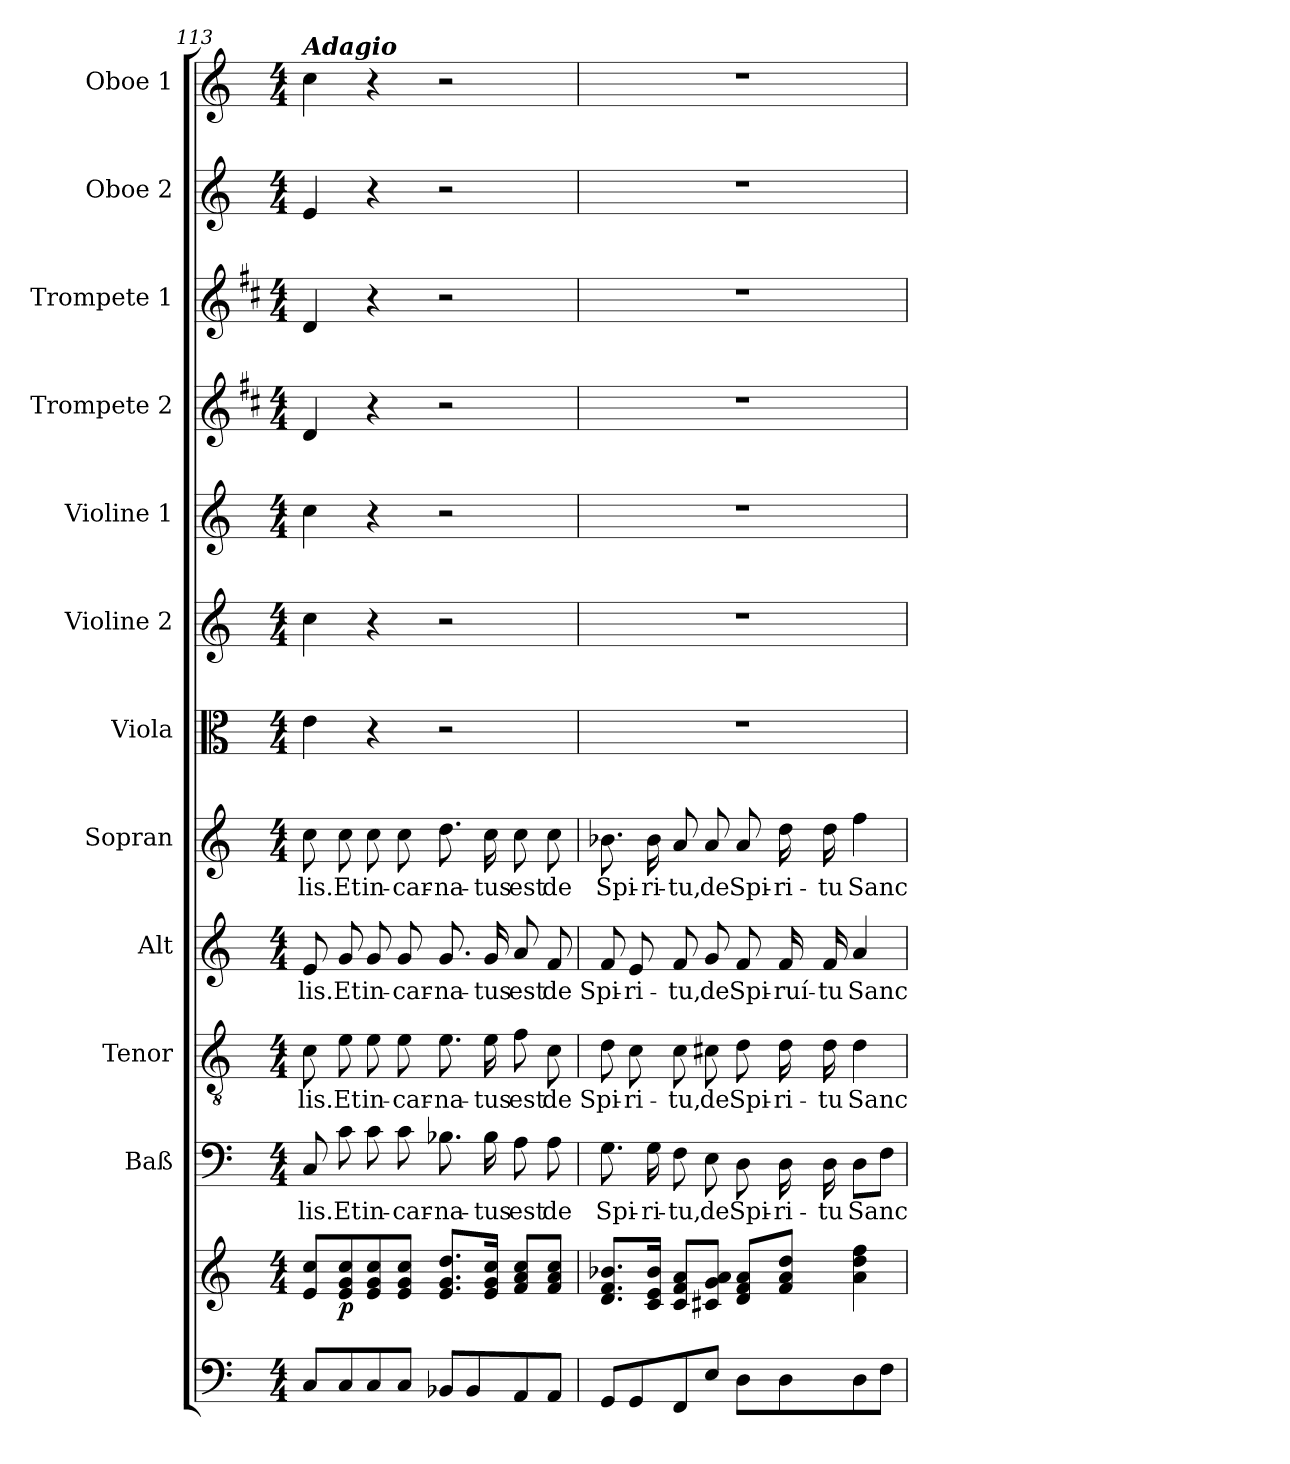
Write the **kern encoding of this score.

**kern	**kern	**dynam	**kern	**text	**kern	**text	**kern	**text	**kern	**text	**kern	**kern	**kern	**kern	**kern	**kern	**kern
*part12	*part12	*part12	*part11	*part11	*part10	*part10	*part9	*part9	*part8	*part8	*part7	*part6	*part5	*part4	*part3	*part2	*part1
*staff13	*staff12	*staff12/13	*staff11	*staff11	*staff10	*staff10	*staff9	*staff9	*staff8	*staff8	*staff7	*staff6	*staff5	*staff4	*staff3	*staff2	*staff1
*	*	*	*I"Baß	*	*I"Tenor	*	*I"Alt	*	*I"Sopran	*	*I"Viola	*I"Violine 2	*I"Violine 1	*I"Trompete 2	*I"Trompete 1	*I"Oboe 2	*I"Oboe 1
*	*	*	*I'Baß	*	*I'Ten	*	*I'Alt	*	*I'Sop	*	*I'Vla.	*I'Vln. 2	*I'Vln. 1	*I'Trp. 2	*I'Trp. 1	*I'Ob. 2	*I'Ob. 1
!!LO:PB:g=z
*clefF4	*clefG2	*	*clefF4	*	*clefGv2	*	*clefG2	*	*clefG2	*	*clefC3	*clefG2	*clefG2	*clefG2	*clefG2	*clefG2	*clefG2
*	*	*	*	*	*	*	*	*	*	*	*	*	*	*ITrd1c2	*ITrd1c2	*	*
*k[]	*k[]	*	*k[]	*	*k[]	*	*k[]	*	*k[]	*	*k[]	*k[]	*k[]	*k[]	*k[]	*k[]	*k[]
*C:	*C:	*	*C:	*	*C:	*	*C:	*	*C:	*	*C:	*C:	*C:	*C:	*C:	*C:	*C:
*M4/4	*M4/4	*	*M4/4	*	*M4/4	*	*M4/4	*	*M4/4	*	*M4/4	*M4/4	*M4/4	*M4/4	*M4/4	*M4/4	*M4/4
=113	=113	=113	=113	=113	=113	=113	=113	=113	=113	=113	=113	=113	=113	=113	=113	=113	=113
!	!	!	!	!	!	!	!	!	!	!	!	!	!	!	!	!	!LO:TX:a:Bi:t=Adagio
!	!	!	!	!LO:LY:b	!	!LO:LY:b	!	!LO:LY:b	!	!LO:LY:b	!	!	!	!	!	!	!
8C/L	8e/ 8cc/L	.	8C/	-lis.	8c\	-lis.	8e/	-lis.	8cc\	-lis.	4e\	4cc\	4cc\	4c/	4c/	4e/	4cc\
!	!	!LO:DY:b	!	!LO:LY:b	!	!LO:LY:b	!	!LO:LY:b	!	!LO:LY:b	!	!	!	!	!	!	!
8C/	8e/ 8g/ 8cc/	p	8c\	Et	8e\	Et	8g/	Et	8cc\	Et	.	.	.	.	.	.	.
!	!	!	!	!LO:LY:b	!	!LO:LY:b	!	!LO:LY:b	!	!LO:LY:b	!	!	!	!	!	!	!
8C/	8e/ 8g/ 8cc/	.	8c\	in-	8e\	in-	8g/	in-	8cc\	in-	4r	4r	4r	4r	4r	4r	4r
!	!	!	!	!LO:LY:b	!	!LO:LY:b	!	!LO:LY:b	!	!LO:LY:b	!	!	!	!	!	!	!
8C/J	8e/ 8g/ 8cc/J	.	8c\	-car-	8e\	-car-	8g/	-car-	8cc\	-car-	.	.	.	.	.	.	.
!	!	!	!	!LO:LY:b	!	!LO:LY:b	!	!LO:LY:b	!	!LO:LY:b	!	!	!	!	!	!	!
8BB-X/L	8.e/ 8.g/ 8.dd/L	.	8.B-X\	-na-	8.e\	-na-	8.g/	-na-	8.dd\	-na-	2r	2r	2r	2r	2r	2r	2r
8BB-/	.	.	.	.	.	.	.	.	.	.	.	.	.	.	.	.	.
!	!	!	!	!LO:LY:b	!	!LO:LY:b	!	!LO:LY:b	!	!LO:LY:b	!	!	!	!	!	!	!
.	16e/ 16g/ 16cc/Jk	.	16B-\	-tus	16e\	-tus	16g/	-tus	16cc\	-tus	.	.	.	.	.	.	.
!	!	!	!	!LO:LY:b	!	!LO:LY:b	!	!LO:LY:b	!	!LO:LY:b	!	!	!	!	!	!	!
8AA/	8f/ 8a/ 8cc/L	.	8A\	est	8f\	est	8a/	est	8cc\	est	.	.	.	.	.	.	.
!	!	!	!	!LO:LY:b	!	!LO:LY:b	!	!LO:LY:b	!	!LO:LY:b	!	!	!	!	!	!	!
8AA/J	8f/ 8a/ 8cc/J	.	8A\	de	8c\	de	8f/	de	8cc\	de	.	.	.	.	.	.	.
=114	=114	=114	=114	=114	=114	=114	=114	=114	=114	=114	=114	=114	=114	=114	=114	=114	=114
!	!	!	!	!LO:LY:b	!	!LO:LY:b	!	!LO:LY:b	!	!LO:LY:b	!	!	!	!	!	!	!
8GG/L	8.d/ 8.f/ 8.b-X/L	.	8.G\	Spi-	8d\	Spi-	8f/	Spi-	8.b-X\	Spi-	1r	1r	1r	1r	1r	1r	1r
!	!	!	!	!	!	!LO:LY:b	!	!LO:LY:b	!	!	!	!	!	!	!	!	!
8GG/	.	.	.	.	8c\	-ri-	8e/	-ri-	.	.	.	.	.	.	.	.	.
!	!	!	!	!LO:LY:b	!	!	!	!	!	!LO:LY:b	!	!	!	!	!	!	!
.	16c/ 16e/ 16b-/Jk	.	16G\	-ri-	.	.	.	.	16b-\	-ri-	.	.	.	.	.	.	.
!	!	!	!	!LO:LY:b	!	!LO:LY:b	!	!LO:LY:b	!	!LO:LY:b	!	!	!	!	!	!	!
8FF/	8c/ 8f/ 8a/L	.	8F\	-tu,	8c\	-tu,	8f/	-tu,	8a/	-tu,	.	.	.	.	.	.	.
!	!	!	!	!LO:LY:b	!	!LO:LY:b	!	!LO:LY:b	!	!LO:LY:b	!	!	!	!	!	!	!
8E/J	8c#X/ 8g/ 8a/J	.	8E\	de	8c#X\	de	8g/	de	8a/	de	.	.	.	.	.	.	.
!	!	!	!	!LO:LY:b	!	!LO:LY:b	!	!LO:LY:b	!	!LO:LY:b	!	!	!	!	!	!	!
8D\L	8d/ 8f/ 8a/L	.	8D\	Spi-	8d\	Spi-	8f/	Spi-	8a/	Spi-	.	.	.	.	.	.	.
!	!	!	!	!LO:LY:b	!	!LO:LY:b	!	!LO:LY:b	!	!LO:LY:b	!	!	!	!	!	!	!
8D\	8f/ 8a/ 8dd/J	.	16D\	-ri-	16d\	-ri-	16f/	-ruí-	16dd\	-ri-	.	.	.	.	.	.	.
!	!	!	!	!LO:LY:b	!	!LO:LY:b	!	!LO:LY:b	!	!LO:LY:b	!	!	!	!	!	!	!
.	.	.	16D\	-tu	16d\	-tu	16f/	-tu	16dd\	-tu	.	.	.	.	.	.	.
!	!	!	!	!LO:LY:b	!	!LO:LY:b	!	!LO:LY:b	!	!LO:LY:b	!	!	!	!	!	!	!
8D\	4a\ 4dd\ 4ff\	.	8D\L	Sanc-	4d\	Sanc-	4a/	Sanc-	4ff\	Sanc-	.	.	.	.	.	.	.
8F\J	.	.	8F\J	.	.	.	.	.	.	.	.	.	.	.	.	.	.
=	=	=	=	=	=	=	=	=	=	=	=	=	=	=	=	=	=
*-	*-	*-	*-	*-	*-	*-	*-	*-	*-	*-	*-	*-	*-	*-	*-	*-	*-
